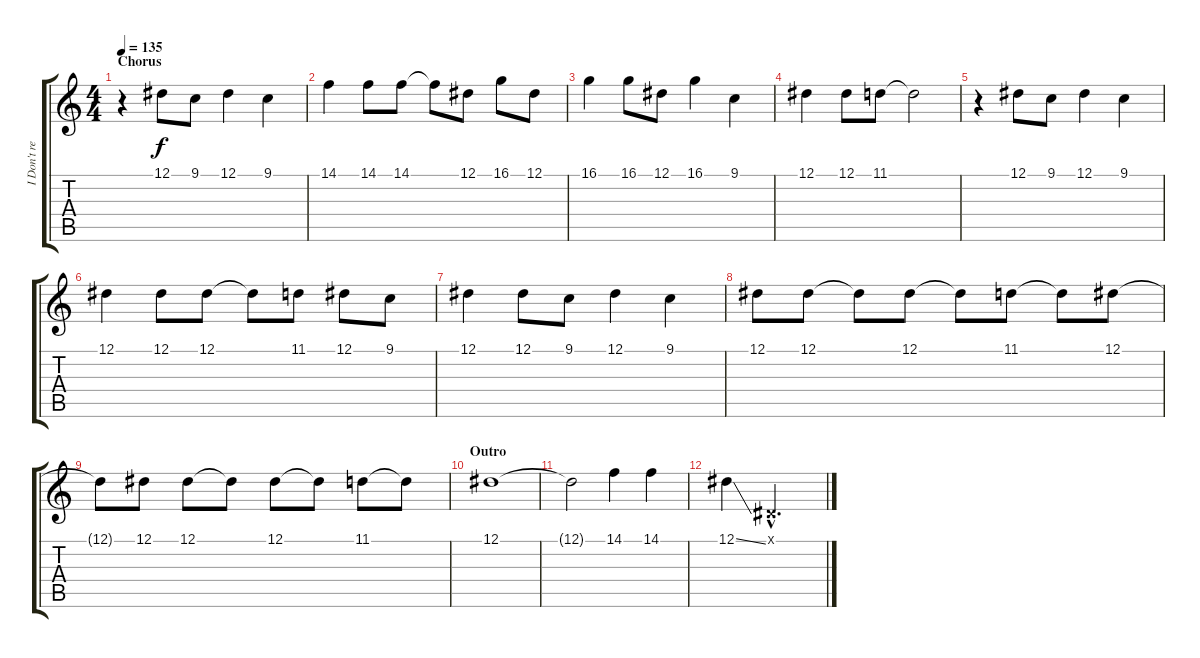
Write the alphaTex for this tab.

\track ("I Don't remember his name(Vocals)" "I Don't re") {instrument trumpet}
\staff {score tabs}
\tuning (Eb4 Bb3 Gb3 Db3 Ab2 Eb2) {hide}
\ts (4 4)
\section ("" "Chorus")
\tempo 135
\clef g2
\ks c
r.4{dy f} 12.1.8 9.1.8 12.1.4 9.1.4 |
14.1.4 14.1.8 14.1.8 14.1{t}.8 12.1.8 16.1.8 12.1.8 |
16.1.4 16.1.8 12.1.8 16.1.4 9.1.4 |
12.1.4 12.1.8 11.1.8 11.1{t}.2 |
r.4 12.1.8 9.1.8 12.1.4 9.1.4 |
12.1.4 12.1.8 12.1.8 12.1{t}.8 11.1.8 12.1.8 9.1.8 |
12.1.4 12.1.8 9.1.8 12.1.4 9.1.4 |
12.1.8 12.1.8 12.1{t}.8 12.1.8 12.1{t}.8 11.1.8 11.1{t}.8 12.1.8 |
12.1{t}.8 12.1.8 12.1.8 12.1{t}.8 12.1.8 12.1{t}.8 11.1.8 11.1{t}.8 |
\section ("" "Outro")
12.1.1 |
12.1{t}.2 14.1.4 14.1.4 |
12.1{ss}.4 0.1{hac x}.2{d}
